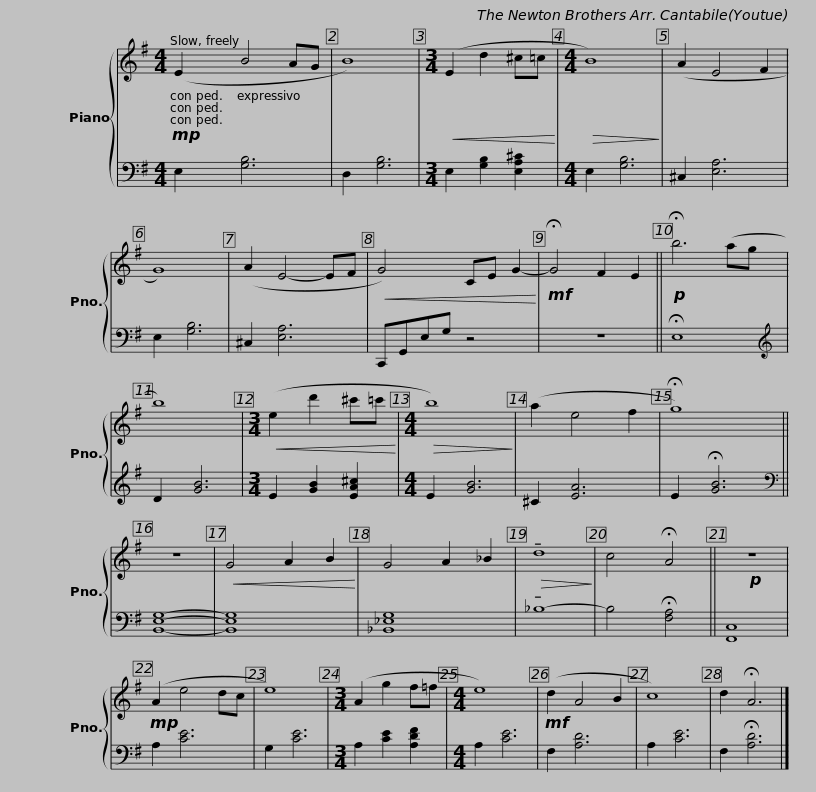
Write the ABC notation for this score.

X:1
%%score { 1 | 2 }
L:1/8
M:4/4
I:linebreak $
K:G
V:1 treble
V:2 bass
V:1
!mp! (E2 B4 AG | B8) |[M:3/4]!<(! (E2 d2 ^c=c!<)! |[M:4/4]!>(! B8)!>)! |$ (A2 E4 F2 | %5
 G8) | (A2 E4- EF |!<(! G4) CE G2-!<)! |!mf! !fermata!G4 F2 E2 ||$!p! !fermata!b6 (ag | %10
 b8) |[M:3/4]!<(! (e2 d'2 ^c'=c'!<)! |[M:4/4]!>(! b8)!>)! | (a2 e4 f2 | !fermata!g8) || %15
 z8 |$!<(! G4 A2 B2!<)! | G4 A2 _B2 |!>(! !tenuto!d8!>)! | c4 !fermata!A4 || %20
!p! z8 |!mp! (A2 e4 dc | e8) |$[M:3/4] (A2 g2 f=f |[M:4/4] e8) | %25
!mf! (d2 A4 B2 | c8) | d2 !fermata!A6 |] %28
V:2
 E,2 [G,B,]6 | D,2 [G,B,]6 |[M:3/4] E,2 [G,B,]2 [E,A,^C]2 |[M:4/4] E,2 [G,B,]6 |$ ^C,2 [E,A,]6 | %5
 E,2 [G,B,]6 | ^C,2 [E,A,]6 | C,,G,,E,G, z4 | z8 ||$ !fermata!E,8 | %10
[K:treble] D2 [GB]6 |[M:3/4] E2 [GB]2 [EA^c]2 |[M:4/4] E2 [GB]6 | ^C2 [EA]6 | E2 !fermata![GB]6 || %15
[K:bass] [B,,E,G,]8- |$ [B,,E,G,]8 | [_B,,_E,G,]8 | !tenuto!_B,8- | B,4 !fermata![F,A,]4 || %20
 [F,,C,]8 | A,2 [CE]6 | G,2 [CE]6 |$[M:3/4] A,2 [CE]2 [A,DF]2 |[M:4/4] A,2 [CE]6 | %25
 F,2 [A,D]6 | A,2 [CE]6 | F,2 !fermata![A,D]6 |] %28
